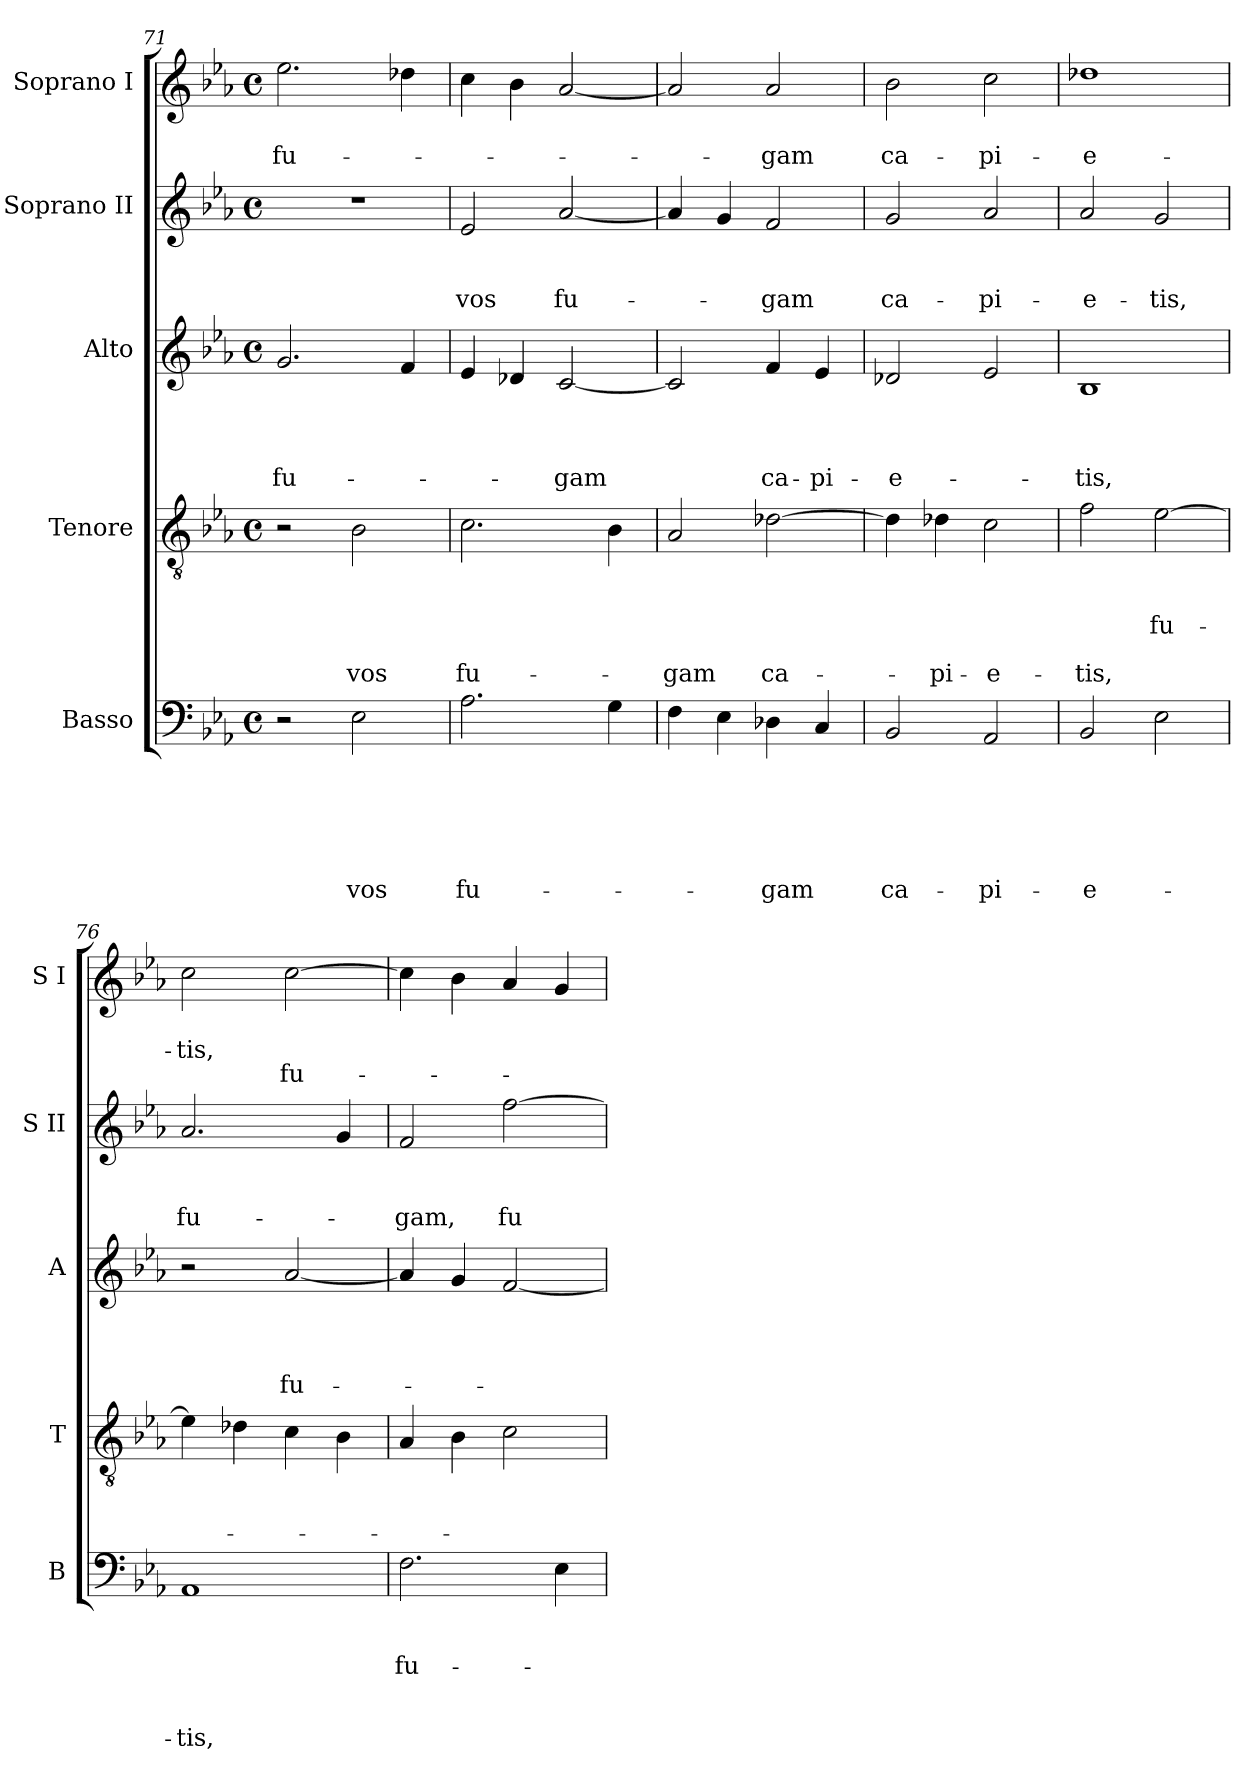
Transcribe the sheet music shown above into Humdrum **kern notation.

**kern	**text	**text	**text	**text	**text	**text	**kern	**text	**text	**text	**text	**text	**kern	**text	**text	**text	**text	**kern	**text	**text	**text	**kern	**text	**text	**text
*part5	*part5	*part5	*part5	*part5	*part5	*part5	*part4	*part4	*part4	*part4	*part4	*part4	*part3	*part3	*part3	*part3	*part3	*part2	*part2	*part2	*part2	*part1	*part1	*part1	*part1
*staff5	*staff5	*staff5	*staff5	*staff5	*staff5	*staff5	*staff4	*staff4	*staff4	*staff4	*staff4	*staff4	*staff3	*staff3	*staff3	*staff3	*staff3	*staff2	*staff2	*staff2	*staff2	*staff1	*staff1	*staff1	*staff1
*I"Basso	*	*	*	*	*	*	*I"Tenore	*	*	*	*	*	*I"Alto	*	*	*	*	*I"Soprano II	*	*	*	*I"Soprano I	*	*	*
*I'B	*	*	*	*	*	*	*I'T	*	*	*	*	*	*I'A	*	*	*	*	*I'S II	*	*	*	*I'S I	*	*	*
*clefF4	*	*	*	*	*	*	*clefGv2	*	*	*	*	*	*clefG2	*	*	*	*	*clefG2	*	*	*	*clefG2	*	*	*
*k[b-e-a-]	*	*	*	*	*	*	*k[b-e-a-]	*	*	*	*	*	*k[b-e-a-]	*	*	*	*	*k[b-e-a-]	*	*	*	*k[b-e-a-]	*	*	*
*c:	*	*	*	*	*	*	*c:	*	*	*	*	*	*c:	*	*	*	*	*c:	*	*	*	*c:	*	*	*
*M4/4	*	*	*	*	*	*	*M4/4	*	*	*	*	*	*M4/4	*	*	*	*	*M4/4	*	*	*	*M4/4	*	*	*
*met(c)	*	*	*	*	*	*	*met(c)	*	*	*	*	*	*met(c)	*	*	*	*	*met(c)	*	*	*	*met(c)	*	*	*
=71	=71	=71	=71	=71	=71	=71	=71	=71	=71	=71	=71	=71	=71	=71	=71	=71	=71	=71	=71	=71	=71	=71	=71	=71	=71
2r	.	.	.	.	.	.	2r	.	.	.	.	.	2.g/	.	.	.	fu-	1r	.	.	.	2.ee-\	.	fu-	.
2E-\	.	.	.	.	.	vos	2B-\	.	.	.	.	vos	.	.	.	.	.	.	.	.	.	.	.	.	.
.	.	.	.	.	.	.	.	.	.	.	.	.	4f/	.	.	.	.	.	.	.	.	4dd-X\	.	.	.
=72	=72	=72	=72	=72	=72	=72	=72	=72	=72	=72	=72	=72	=72	=72	=72	=72	=72	=72	=72	=72	=72	=72	=72	=72	=72
2.A-\	.	.	.	.	.	fu-	2.c\	.	.	.	.	fu-	4e-/	.	.	.	.	2e-/	.	.	vos	4cc\	.	.	.
.	.	.	.	.	.	.	.	.	.	.	.	.	4d-X/	.	.	.	.	.	.	.	.	4b-\	.	.	.
.	.	.	.	.	.	.	.	.	.	.	.	.	[2c/	.	.	.	-gam	[2a-/	.	.	fu-	[2a-/	.	.	.
4G\	.	.	.	.	.	.	4B-\	.	.	.	.	.	.	.	.	.	.	.	.	.	.	.	.	.	.
=73	=73	=73	=73	=73	=73	=73	=73	=73	=73	=73	=73	=73	=73	=73	=73	=73	=73	=73	=73	=73	=73	=73	=73	=73	=73
4F\	.	.	.	.	.	.	2A-/	.	.	.	.	-gam	2c/]	.	.	.	.	4a-/]	.	.	.	2a-/]	.	.	.
4E-\	.	.	.	.	.	.	.	.	.	.	.	.	.	.	.	.	.	4g/	.	.	.	.	.	.	.
4D-X\	.	.	.	.	.	-gam	[2d-X\	.	.	.	.	ca-	4f/	.	.	.	ca-	2f/	.	.	-gam	2a-/	.	-gam	.
4C/	.	.	.	.	.	.	.	.	.	.	.	.	4e-/	.	.	.	-pi-	.	.	.	.	.	.	.	.
=74	=74	=74	=74	=74	=74	=74	=74	=74	=74	=74	=74	=74	=74	=74	=74	=74	=74	=74	=74	=74	=74	=74	=74	=74	=74
2BB-/	.	.	.	.	.	ca-	4d-\]	.	.	.	.	.	2d-X/	.	.	.	-e-	2g/	.	.	ca-	2b-\	.	ca-	.
.	.	.	.	.	.	.	4d-X\	.	.	.	.	-pi-	.	.	.	.	.	.	.	.	.	.	.	.	.
2AA-/	.	.	.	.	.	-pi-	2c\	.	.	.	.	-e-	2e-/	.	.	.	.	2a-/	.	.	-pi-	2cc\	.	-pi-	.
=75	=75	=75	=75	=75	=75	=75	=75	=75	=75	=75	=75	=75	=75	=75	=75	=75	=75	=75	=75	=75	=75	=75	=75	=75	=75
2BB-/	.	.	.	.	.	-e-	2f\	.	.	.	.	-tis,	1B-	.	.	.	-tis,	2a-/	.	.	-e-	1dd-X	.	-e-	.
2E-\	.	.	.	.	.	.	[2e-\	.	.	fu-	.	.	.	.	.	.	.	2g/	.	.	-tis,	.	.	.	.
=76	=76	=76	=76	=76	=76	=76	=76	=76	=76	=76	=76	=76	=76	=76	=76	=76	=76	=76	=76	=76	=76	=76	=76	=76	=76
1AA-	.	.	.	.	.	-tis,	4e-\]	.	.	.	.	.	2r	.	.	.	.	2.a-/	.	.	fu-	2cc\	.	-tis,	.
.	.	.	.	.	.	.	4d-X\	.	.	.	.	.	.	.	.	.	.	.	.	.	.	.	.	.	.
.	.	.	.	.	.	.	4c\	.	.	.	.	.	[2a-/	.	.	.	fu-	.	.	.	.	[2cc\	.	.	fu-
.	.	.	.	.	.	.	4B-\	.	.	.	.	.	.	.	.	.	.	4g/	.	.	.	.	.	.	.
=77	=77	=77	=77	=77	=77	=77	=77	=77	=77	=77	=77	=77	=77	=77	=77	=77	=77	=77	=77	=77	=77	=77	=77	=77	=77
2.F\	.	.	fu-	.	.	.	4A-/	.	.	.	.	.	4a-/]	.	.	.	.	2f/	.	.	-gam,	4cc\]	.	.	.
.	.	.	.	.	.	.	4B-\	.	.	.	.	.	4g/	.	.	.	.	.	.	.	.	4b-\	.	.	.
.	.	.	.	.	.	.	2c\	.	.	.	.	.	[2f/	.	.	.	.	[2ff\	.	.	fu-	4a-/	.	.	.
4E-\	.	.	.	.	.	.	.	.	.	.	.	.	.	.	.	.	.	.	.	.	.	4g/	.	.	.
=	=	=	=	=	=	=	=	=	=	=	=	=	=	=	=	=	=	=	=	=	=	=	=	=	=
*-	*-	*-	*-	*-	*-	*-	*-	*-	*-	*-	*-	*-	*-	*-	*-	*-	*-	*-	*-	*-	*-	*-	*-	*-	*-
